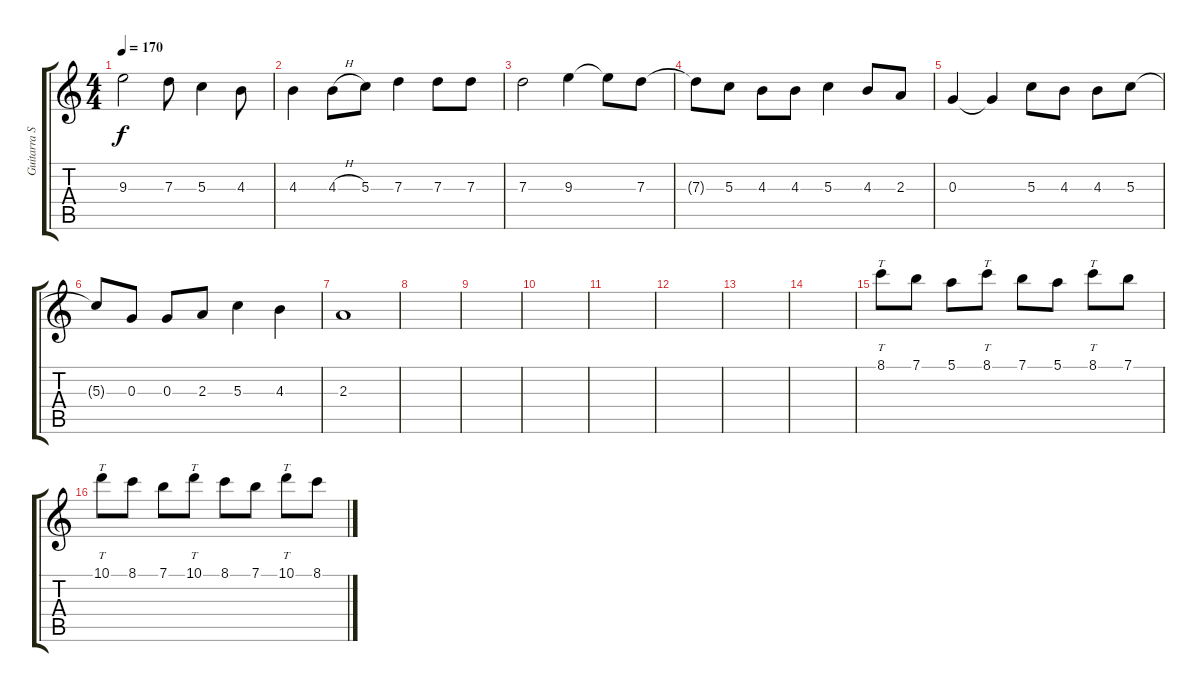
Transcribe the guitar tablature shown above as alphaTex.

\track ("Guitarra Solo" "Guitarra S") {instrument overdrivenguitar}
\staff {score tabs}
\tuning (E4 B3 G3 D3 A2 E2) {hide}
\ts (4 4)
\tempo 170
\clef g2
\ks c
9.3.2{dy f} 7.3.8 5.3.4 4.3.8 |
4.3.4 4.3{h}.8 5.3.8 7.3.4 7.3.8 7.3.8 |
7.3.2 9.3.4 9.3{t}.8 7.3.8 |
7.3{t}.8 5.3.8 4.3.8 4.3.8 5.3.4 4.3.8 2.3.8 |
0.3.4 0.3{t}.4 5.3.8 4.3.8 4.3.8 5.3.8 |
5.3{t}.8 0.3.8 0.3.8 2.3.8 5.3.4 4.3.4 |
2.3.1 |
|
|
|
|
|
|
|
8.1.8{tt} 7.1.8 5.1.8 8.1.8{tt} 7.1.8 5.1.8 8.1.8{tt} 7.1.8 |
10.1.8{tt} 8.1.8 7.1.8 10.1.8{tt} 8.1.8 7.1.8 10.1.8{tt} 8.1.8
